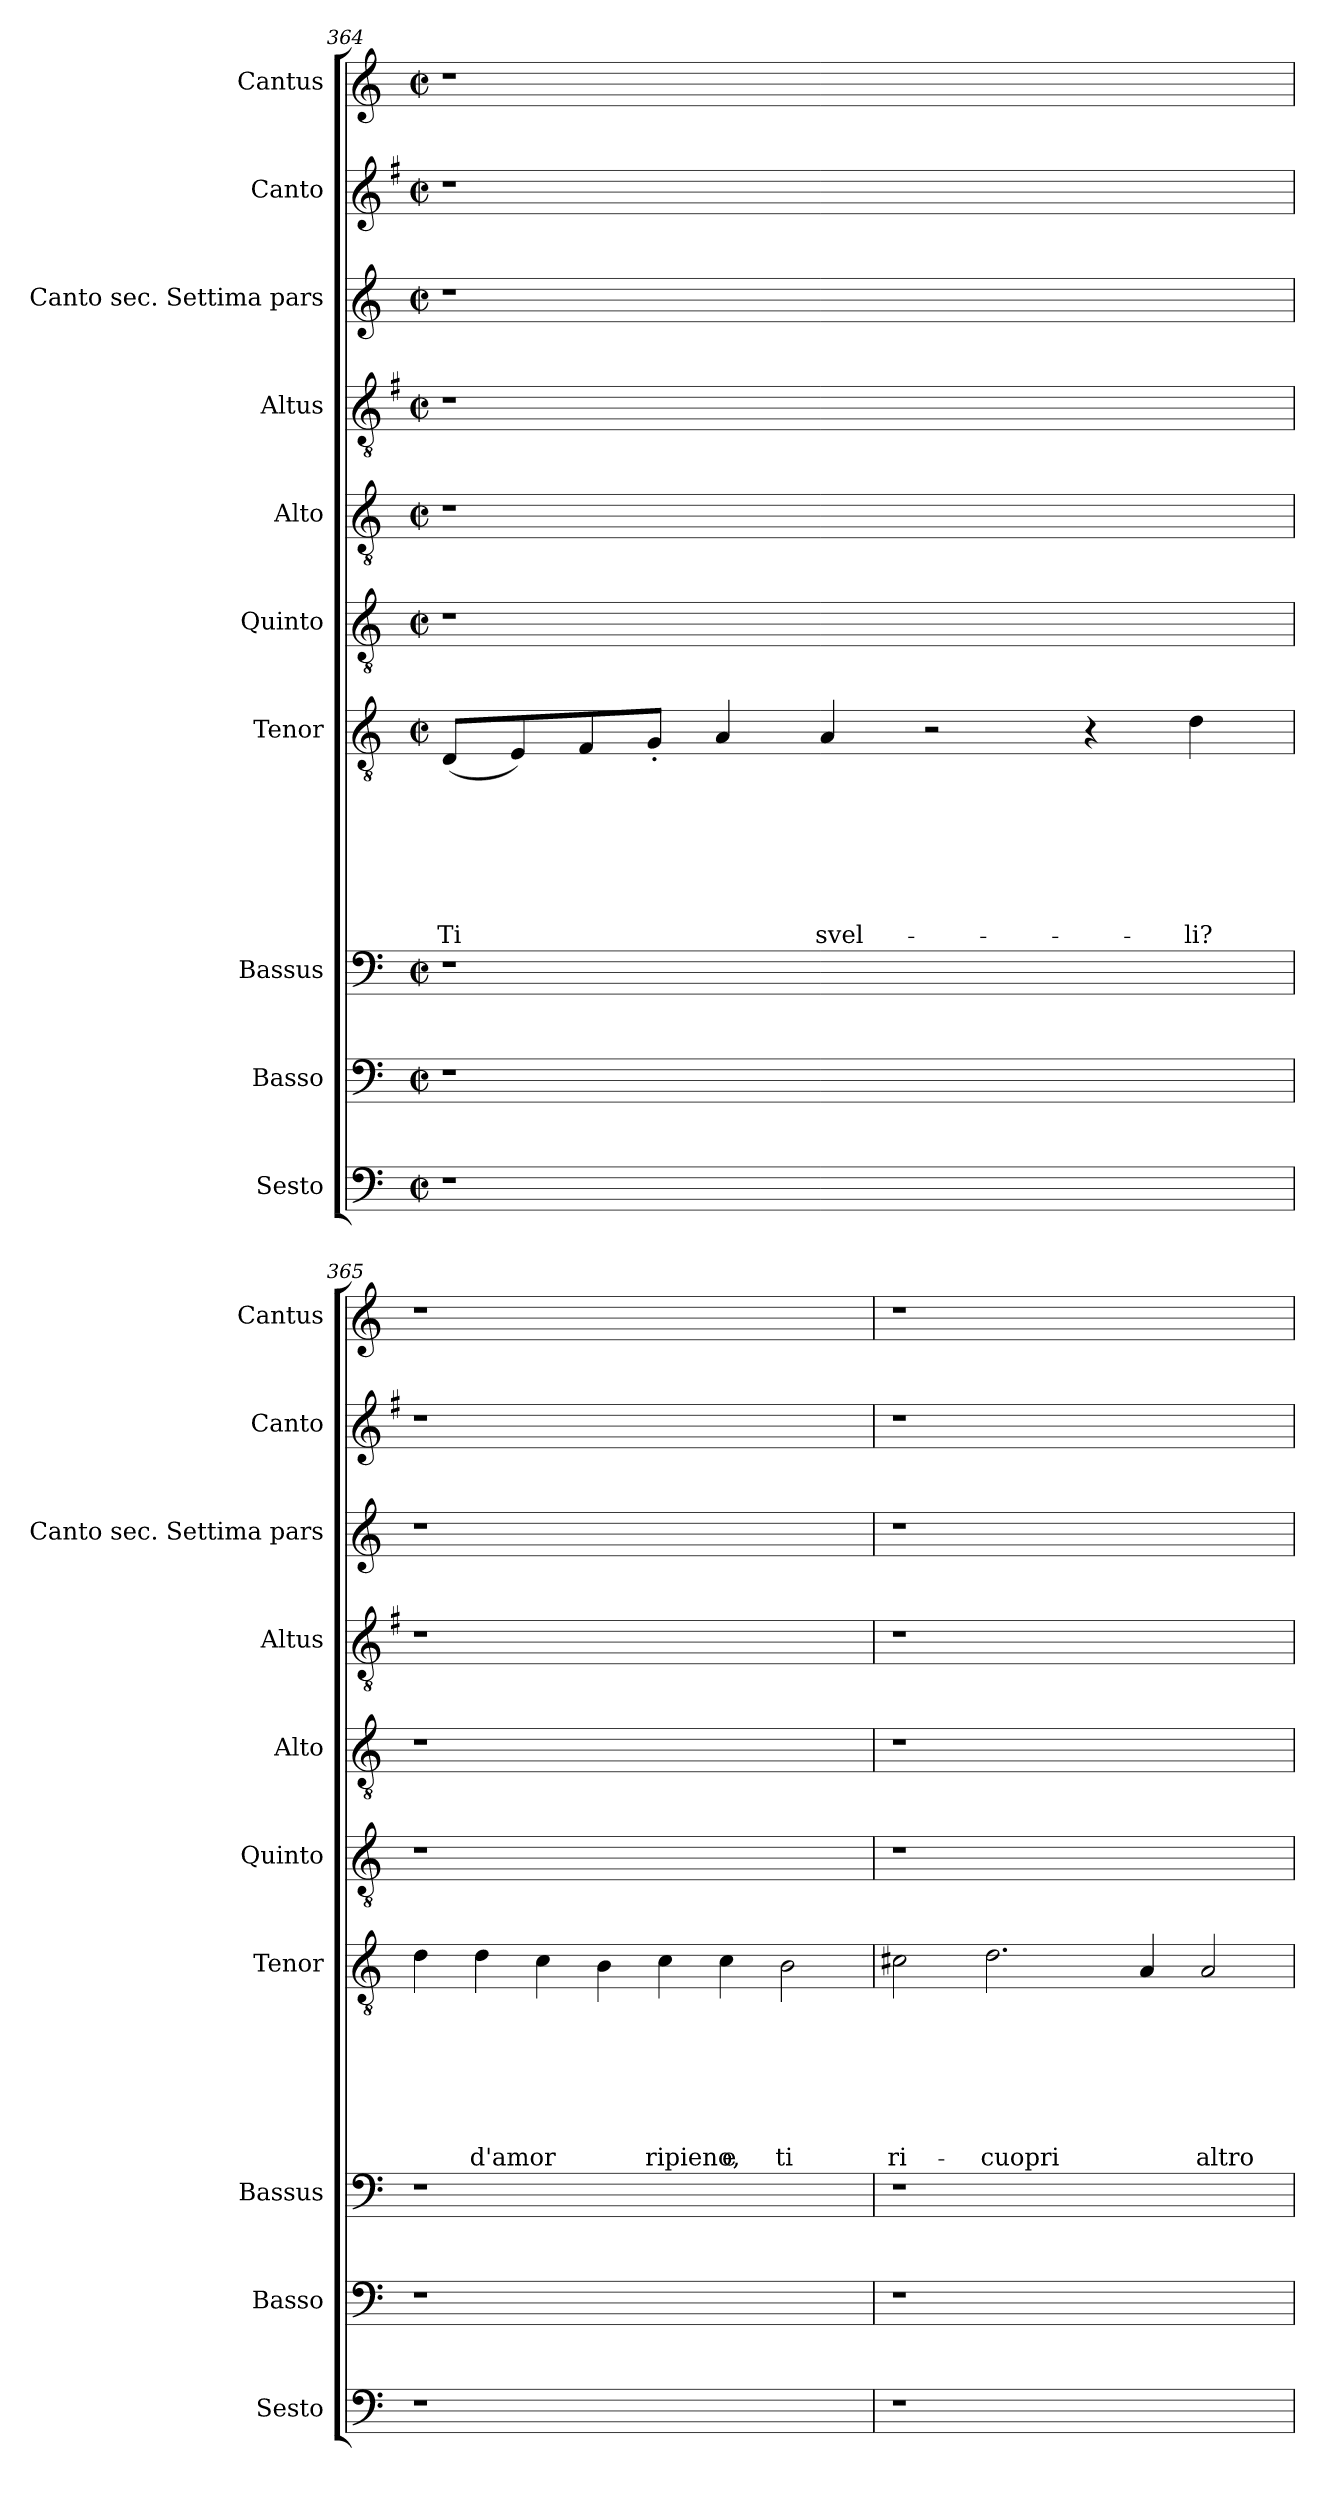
**kern	**kern	**kern	**kern	**text	**text	**text	**text	**text	**text	**text	**kern	**kern	**kern	**kern	**kern	**kern
*part10	*part9	*part8	*part7	*part7	*part7	*part7	*part7	*part7	*part7	*part7	*part6	*part5	*part4	*part3	*part2	*part1
*staff10	*staff9	*staff8	*staff7	*staff7	*staff7	*staff7	*staff7	*staff7	*staff7	*staff7	*staff6	*staff5	*staff4	*staff3	*staff2	*staff1
*I"Sesto	*I"Basso	*I"Bassus	*I"Tenor	*	*	*	*	*	*	*	*I"Quinto	*I"Alto	*I"Altus	*I"Canto sec. Settima pars	*I"Canto	*I"Cantus
*I'Sesto	*I'Basso	*I'Bassus	*I'Tenor	*	*	*	*	*	*	*	*I'Quinto	*I'Alto	*I'Altus	*I'Canto sec. Settima pars	*I'Canto	*I'Cantus
*clefF4	*clefF4	*clefF4	*clefGv2	*	*	*	*	*	*	*	*clefGv2	*clefGv2	*clefGv2	*clefG2	*clefG2	*clefG2
*k[]	*k[]	*k[]	*k[]	*	*	*	*	*	*	*	*k[]	*k[]	*k[f#]	*k[]	*k[f#]	*k[]
*C:	*C:	*C:	*C:	*	*	*	*	*	*	*	*C:	*C:	*G:	*C:	*G:	*C:
*M2/2	*M2/2	*M2/2	*M2/2	*	*	*	*	*	*	*	*M2/2	*M2/2	*M2/2	*M2/2	*M2/2	*M2/2
*met(c|)	*met(c|)	*met(c|)	*met(c|)	*	*	*	*	*	*	*	*met(c|)	*met(c|)	*met(c|)	*met(c|)	*met(c|)	*met(c|)
=364	=364	=364	=364	=364	=364	=364	=364	=364	=364	=364	=364	=364	=364	=364	=364	=364
!	!	!	!	!	!	!	!	!	!	!LO:LY:b	!	!	!	!	!	!
1r	1r	1r	(<8D/L	.	.	.	.	.	.	Ti	1r	1r	1r	1r	1r	1r
.	.	.	8E/)	.	.	.	.	.	.	.	.	.	.	.	.	.
.	.	.	8F/	.	.	.	.	.	.	.	.	.	.	.	.	.
.	.	.	8G'</J	.	.	.	.	.	.	.	.	.	.	.	.	.
.	.	.	4A/	.	.	.	.	.	.	.	.	.	.	.	.	.
!	!	!	!	!	!	!	!	!	!	!LO:LY:b	!	!	!	!	!	!
.	.	.	4A/	.	.	.	.	.	.	svel-	.	.	.	.	.	.
1ryy	1ryy	1ryy	2r	.	.	.	.	.	.	.	1ryy	1ryy	1ryy	1ryy	1ryy	1ryy
.	.	.	4r	.	.	.	.	.	.	.	.	.	.	.	.	.
!	!	!	!	!	!	!	!	!	!	!LO:LY:b	!	!	!	!	!	!
.	.	.	4d\	.	.	.	.	.	.	-li?	.	.	.	.	.	.
=365	=365	=365	=365	=365	=365	=365	=365	=365	=365	=365	=365	=365	=365	=365	=365	=365
1r	1r	1r	4d\	.	.	.	.	.	.	.	1r	1r	1r	1r	1r	1r
!	!	!	!	!	!	!	!	!	!	!LO:LY:b	!	!	!	!	!	!
.	.	.	4d\	.	.	.	.	.	.	d'amor	.	.	.	.	.	.
.	.	.	4c\	.	.	.	.	.	.	.	.	.	.	.	.	.
.	.	.	4B\	.	.	.	.	.	.	.	.	.	.	.	.	.
!	!	!	!	!	!	!	!	!	!	!LO:LY:b	!	!	!	!	!	!
1ryy	1ryy	1ryy	4c\	.	.	.	.	.	.	ripieno,	1ryy	1ryy	1ryy	1ryy	1ryy	1ryy
!	!	!	!	!	!	!	!	!	!	!LO:LY:b	!	!	!	!	!	!
.	.	.	4c\	.	.	.	.	.	.	e	.	.	.	.	.	.
!	!	!	!	!	!	!	!	!	!	!LO:LY:b	!	!	!	!	!	!
.	.	.	2B\	.	.	.	.	.	.	ti	.	.	.	.	.	.
=366	=366	=366	=366	=366	=366	=366	=366	=366	=366	=366	=366	=366	=366	=366	=366	=366
!	!	!	!	!	!	!	!	!	!	!LO:LY:b	!	!	!	!	!	!
1r	1r	1r	2c#X\	.	.	.	.	.	.	ri-	1r	1r	1r	1r	1r	1r
!	!	!	!	!	!	!	!	!	!	!LO:LY:b	!	!	!	!	!	!
.	.	.	2.d\	.	.	.	.	.	.	-cuopri	.	.	.	.	.	.
1ryy	1ryy	1ryy	.	.	.	.	.	.	.	.	1ryy	1ryy	1ryy	1ryy	1ryy	1ryy
.	.	.	4A/	.	.	.	.	.	.	.	.	.	.	.	.	.
!	!	!	!	!	!	!	!	!	!	!LO:LY:b	!	!	!	!	!	!
.	.	.	2A/	.	.	.	.	.	.	altro	.	.	.	.	.	.
=	=	=	=	=	=	=	=	=	=	=	=	=	=	=	=	=
*-	*-	*-	*-	*-	*-	*-	*-	*-	*-	*-	*-	*-	*-	*-	*-	*-
